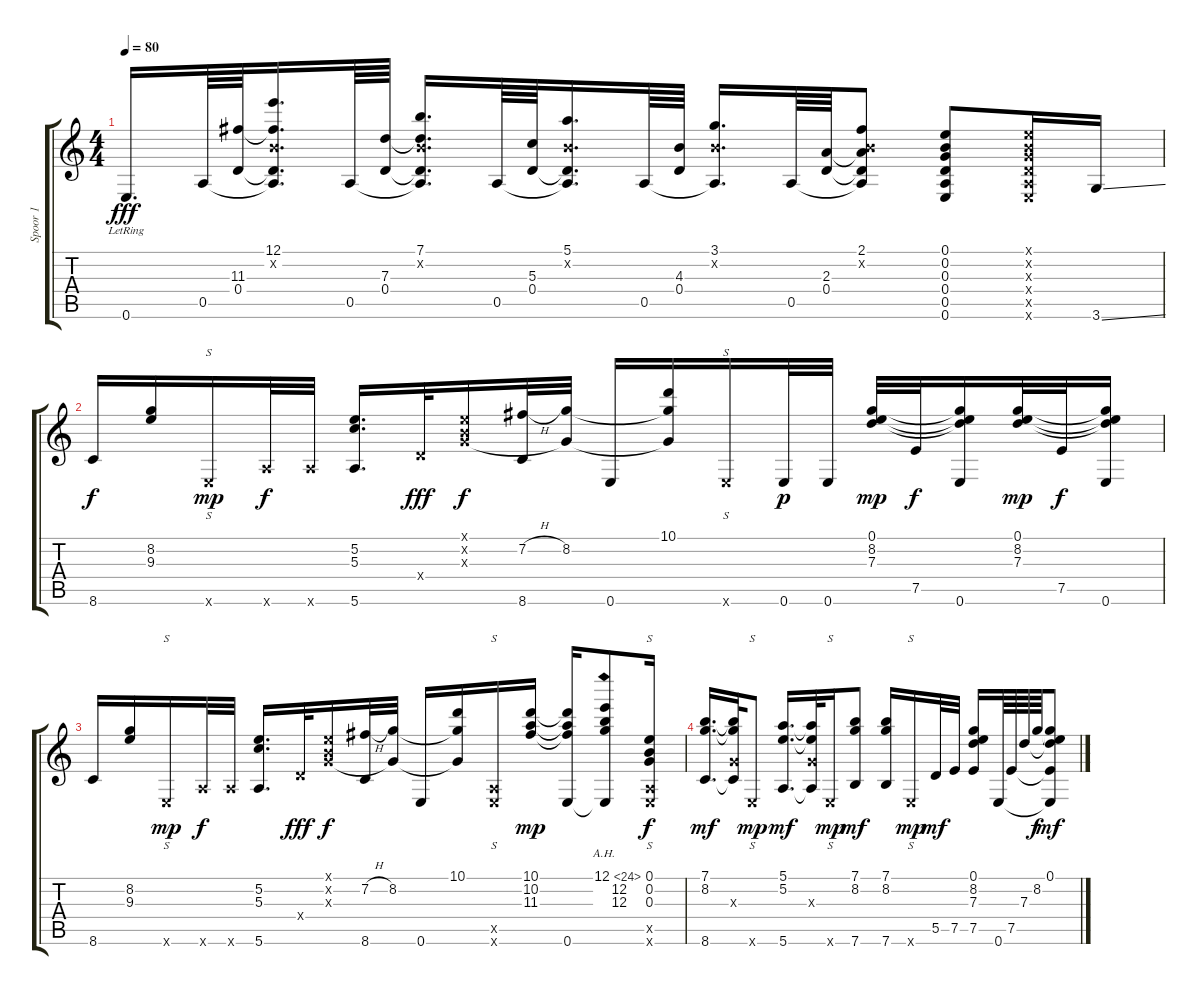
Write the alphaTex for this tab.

\track ("Spoor 1" "Spoor 1") {instrument acousticguitarsteel}
\staff {score tabs}
\tuning (E4 B3 G3 D3 A2 E2) {hide}
\ts (4 4)
\tempo 80
\clef g2
\ks c
0.6{lr}.16{d dy fff} 0.5.64 (11.3 0.4).64 (12.1 0.2{x} 11.3{t} 0.4{t} 0.5{t}).16{d} 0.5.64 (7.3 0.4).64 (7.1 0.2{x} 7.3{t} 0.4{t} 0.5{t}).16{d} 0.5.64 (5.3 0.4).64 (5.1 0.2{x} 0.4{t} 0.5{t}).16{d} 0.5.64 (4.3 0.4).64 (3.1 0.2{x} 0.5{t}).16{d} 0.5.64 (2.3 0.4).64 (2.1 0.2{x} 2.3{t} 0.4{t} 0.5{t}).8 (0.1 0.2 0.3 0.4 0.5 0.6).8 (0.1{x} 0.2{x} 0.3{x} 0.4{x} 0.5{x} 0.6{x}).16 3.6{ss}.16 |
8.6.16{dy f} (8.2 9.3).16 0.6{x}.16{s dy mp} 5.6{x}.32{dy f} 5.6{x}.32 (5.2 5.3 5.6).16{d} 0.4{x}.32{dy fff} (0.1{x} 0.2{x} 0.3{x}).16{dy f} (7.2{h} 8.6).32 (8.2 0.3{t}).32 0.6.16 (10.1 8.2{t} 0.3{t}).16 0.6{x}.16{s} 0.6.32{dy p} 0.6.32 (0.1 8.2 7.3).32{dy mp} 7.5.32{dy f} (0.1{t} 8.2{t} 7.3{t} 0.6).16 (0.1 8.2 7.3).32{dy mp} 7.5.32{dy f} (0.1{t} 8.2{t} 7.3{t} 0.6).16 |
8.6.16 (8.2 9.3).16 0.6{x}.16{s dy mp} 5.6{x}.32{dy f} 5.6{x}.32 (5.2 5.3 5.6).16{d} 0.4{x}.32{dy fff} (0.1{x} 0.2{x} 0.3{x}).16{dy f} (7.2{h} 8.6).32 (8.2 0.3{t}).32 0.6.16 (10.1 8.2{t} 0.3{t}).16 (0.5{x} 0.6{x}).16{s} (10.1 10.2 11.3).16{dy mp} (10.1{t} 10.2{t} 11.3{t} 0.6).16 (12.1{ah 12} 12.2 12.3 0.6{t}).8 (0.1 0.2 0.3 0.5{x} 0.6{x}).16{s dy f} |
(7.1 8.2 8.6).16{d dy mf} (7.1{t} 8.2{t} 0.3{x} 8.6{t}).32 0.6{x}.8{s dy mp} (5.1 5.2 5.6).16{d dy mf} (5.1{t} 5.2{t} 0.3{x} 5.6{t}).32 0.6{x}.16{s dy mp} (7.1 8.2 7.6).8{dy mf} (7.1 8.2 7.6).16 0.6{x}.16{s dy mp} 5.5.32{dy mf} 7.5.32 (0.1 8.2 7.3 7.5).16 0.6.64 7.5.64 7.3.64 8.2.64{dy f} (0.1 8.2{t} 7.3{t} 7.5{t} 0.6{t}).8{dy mf}
